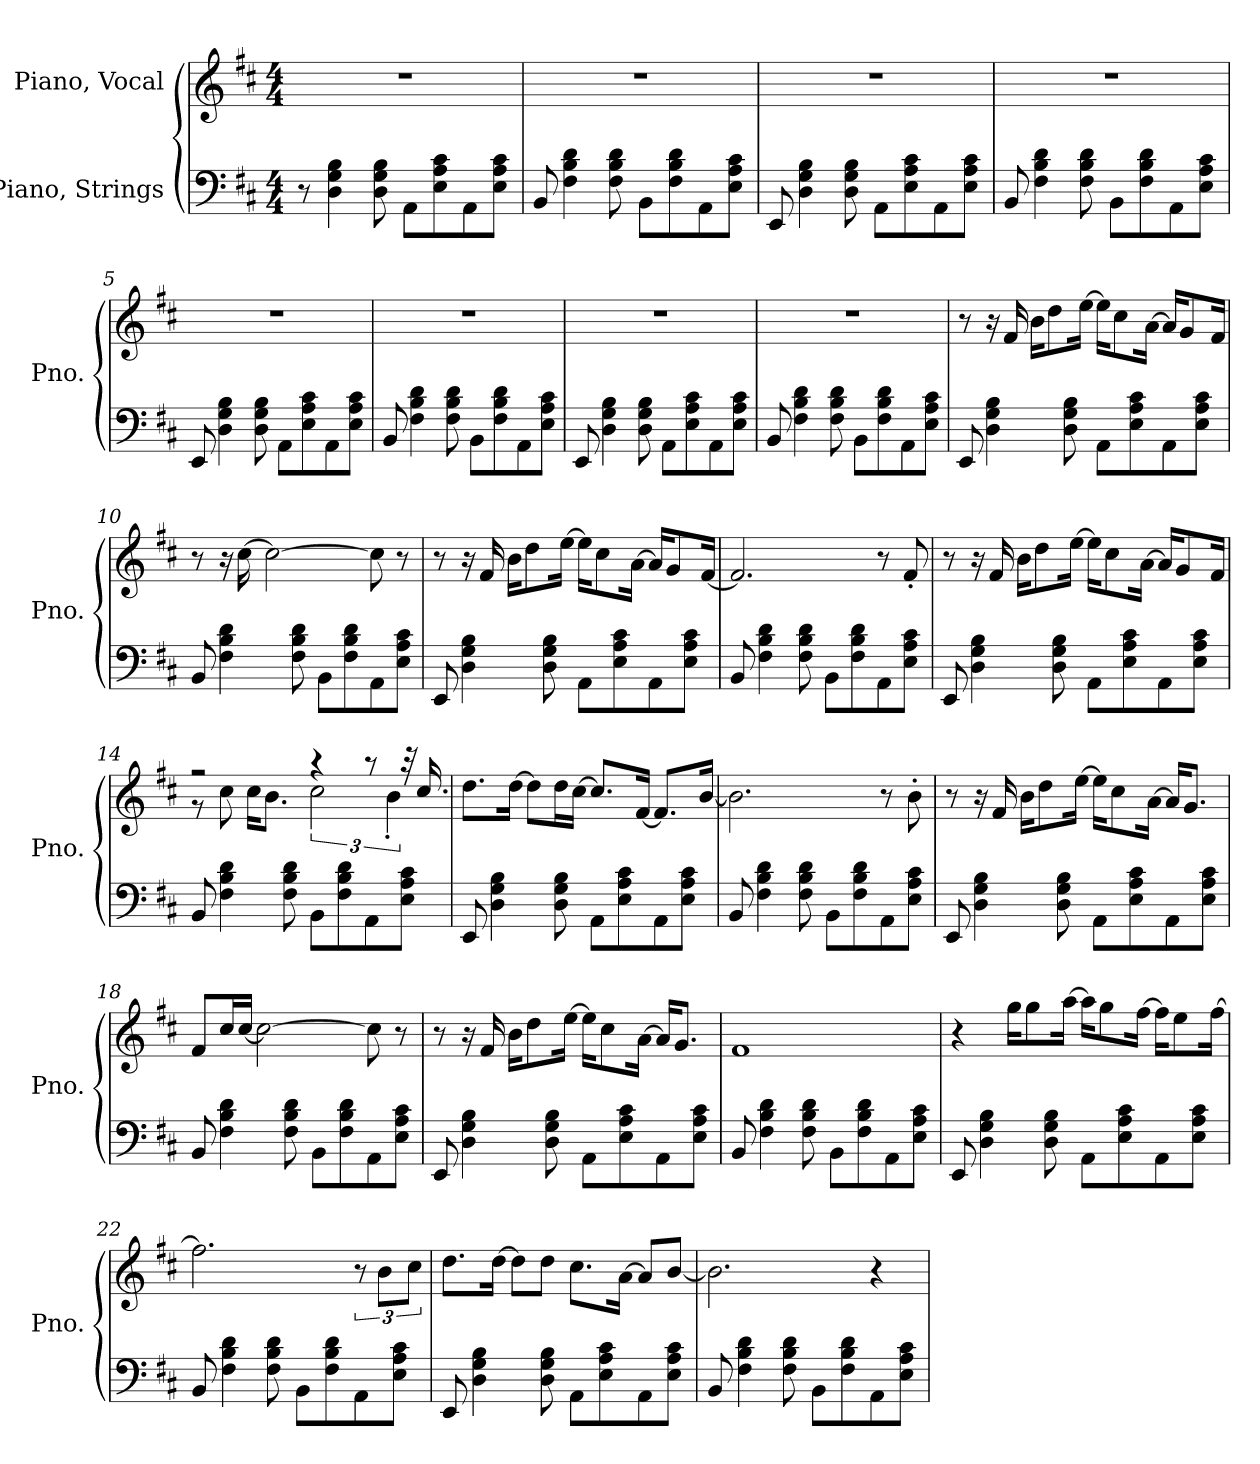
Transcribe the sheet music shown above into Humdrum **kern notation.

**kern	**kern
*part2	*part1
*staff2	*staff1
*I"Piano, Strings	*I"Piano, Vocal
*I'Pno.	*I'Pno.
*clefF4	*clefG2
*k[f#c#]	*k[f#c#]
*M4/4	*M4/4
*MM88	*MM88
=1	=1
8r	1r
4D\ 4G\ 4B\	.
8D\ 8G\ 8B\	.
8AA\L	.
8E\ 8A\ 8c#\	.
8AA\	.
8E\ 8A\ 8c#\J	.
=2	=2
8BB/	1r
4F#\ 4B\ 4d\	.
8F#\ 8B\ 8d\	.
8BB\L	.
8F#\ 8B\ 8d\	.
8AA\	.
8E\ 8A\ 8c#\J	.
=3	=3
8EE/	1r
4D\ 4G\ 4B\	.
8D\ 8G\ 8B\	.
8AA\L	.
8E\ 8A\ 8c#\	.
8AA\	.
8E\ 8A\ 8c#\J	.
=4	=4
8BB/	1r
4F#\ 4B\ 4d\	.
8F#\ 8B\ 8d\	.
8BB\L	.
8F#\ 8B\ 8d\	.
8AA\	.
8E\ 8A\ 8c#\J	.
!!LO:LB:g=z
=5	=5
8EE/	1r
4D\ 4G\ 4B\	.
8D\ 8G\ 8B\	.
8AA\L	.
8E\ 8A\ 8c#\	.
8AA\	.
8E\ 8A\ 8c#\J	.
=6	=6
8BB/	1r
4F#\ 4B\ 4d\	.
8F#\ 8B\ 8d\	.
8BB\L	.
8F#\ 8B\ 8d\	.
8AA\	.
8E\ 8A\ 8c#\J	.
=7	=7
8EE/	1r
4D\ 4G\ 4B\	.
8D\ 8G\ 8B\	.
8AA\L	.
8E\ 8A\ 8c#\	.
8AA\	.
8E\ 8A\ 8c#\J	.
=8	=8
8BB/	1r
4F#\ 4B\ 4d\	.
8F#\ 8B\ 8d\	.
8BB\L	.
8F#\ 8B\ 8d\	.
8AA\	.
8E\ 8A\ 8c#\J	.
!!LO:LB:g=z
=9	=9
8EE/	8r
4D\ 4G\ 4B\	16r
.	16f#/
.	16b\KL
.	8dd\
8D\ 8G\ 8B\	.
.	[16ee\Jk
8AA\L	16ee\KL]
.	8cc#\
8E\ 8A\ 8c#\	.
.	[16a\Jk
8AA\	16a/KL]
.	8g/
8E\ 8A\ 8c#\J	.
.	16f#/Jk
=10	=10
8BB/	8r
4F#\ 4B\ 4d\	16r
.	[16cc#\
.	2cc#\_
8F#\ 8B\ 8d\	.
8BB\L	.
8F#\ 8B\ 8d\	.
8AA\	8cc#\]
8E\ 8A\ 8c#\J	8r
=11	=11
8EE/	8r
4D\ 4G\ 4B\	16r
.	16f#/
.	16b\KL
.	8dd\
8D\ 8G\ 8B\	.
.	[16ee\Jk
8AA\L	16ee\KL]
.	8cc#\
8E\ 8A\ 8c#\	.
.	[16a\Jk
8AA\	16a/KL]
.	8g/
8E\ 8A\ 8c#\J	.
.	[16f#/Jk
!!LO:LB:g=z
=12	=12
8BB/	2.f#/]
4F#\ 4B\ 4d\	.
8F#\ 8B\ 8d\	.
8BB\L	.
8F#\ 8B\ 8d\	.
8AA\	8r
8E\ 8A\ 8c#\J	8f#'/
=13	=13
8EE/	8r
4D\ 4G\ 4B\	16r
.	16f#/
.	16b\KL
.	8dd\
8D\ 8G\ 8B\	.
.	[16ee\Jk
8AA\L	16ee\KL]
.	8cc#\
8E\ 8A\ 8c#\	.
.	[16a\Jk
8AA\	16a/KL]
.	8g/
8E\ 8A\ 8c#\J	.
.	16f#/Jk
=14	=14
*	*^
8BB/	2r	8r
4F#\ 4B\ 4d\	.	8cc#\
.	.	16cc#\KL
.	.	8.b\J
8F#\ 8B\ 8d\	.	.
8BB\L	4r	3cc#\
8F#\ 8B\ 8d\	.	.
8AA\	8r	.
.	.	6b'\
8E\ 8A\ 8c#\J	32r	.
.	16.cc#/	.
*	*v	*v
!!LO:LB:g=z
=15	=15
8EE/	8.dd\L
4D\ 4G\ 4B\	.
.	[16dd\Jk
.	8dd\L]
8D\ 8G\ 8B\	16dd\L
.	[16cc#\JJ
8AA\L	8.cc#/L]
8E\ 8A\ 8c#\	.
.	[16f#/Jk
8AA\	8.f#/L]
8E\ 8A\ 8c#\J	.
.	[16b/Jk
=16	=16
8BB/	2.b\]
4F#\ 4B\ 4d\	.
8F#\ 8B\ 8d\	.
8BB\L	.
8F#\ 8B\ 8d\	.
8AA\	8r
8E\ 8A\ 8c#\J	8b'\
=17	=17
8EE/	8r
4D\ 4G\ 4B\	16r
.	16f#/
.	16b\KL
.	8dd\
8D\ 8G\ 8B\	.
.	[16ee\Jk
8AA\L	16ee\KL]
.	8cc#\
8E\ 8A\ 8c#\	.
.	[16a\Jk
8AA\	16a/KL]
.	8.g/J
8E\ 8A\ 8c#\J	.
=18	=18
8BB/	8f#/L
4F#\ 4B\ 4d\	16cc#/L
.	[16cc#/JJ
.	2cc#\_
8F#\ 8B\ 8d\	.
8BB\L	.
8F#\ 8B\ 8d\	.
8AA\	8cc#\]
8E\ 8A\ 8c#\J	8r
!!LO:LB:g=z
=19	=19
8EE/	8r
4D\ 4G\ 4B\	16r
.	16f#/
.	16b\KL
.	8dd\
8D\ 8G\ 8B\	.
.	[16ee\Jk
8AA\L	16ee\KL]
.	8cc#\
8E\ 8A\ 8c#\	.
.	[16a\Jk
8AA\	16a/KL]
.	8.g/J
8E\ 8A\ 8c#\J	.
=20	=20
8BB/	1f#
4F#\ 4B\ 4d\	.
8F#\ 8B\ 8d\	.
8BB\L	.
8F#\ 8B\ 8d\	.
8AA\	.
8E\ 8A\ 8c#\J	.
=21	=21
8EE/	4r
4D\ 4G\ 4B\	.
.	16gg\KL
.	8gg\
8D\ 8G\ 8B\	.
.	[16aa\Jk
8AA\L	16aa\KL]
.	8gg\
8E\ 8A\ 8c#\	.
.	[16ff#\Jk
8AA\	16ff#\KL]
.	8ee\
8E\ 8A\ 8c#\J	.
.	[16ff#\Jk
=22	=22
8BB/	2.ff#\]
4F#\ 4B\ 4d\	.
8F#\ 8B\ 8d\	.
8BB\L	.
8F#\ 8B\ 8d\	.
8AA\	12r
.	12b\L
8E\ 8A\ 8c#\J	.
.	12cc#\J
!!LO:PB:g=z
=23	=23
8EE/	8.dd\L
4D\ 4G\ 4B\	.
.	[16dd\Jk
.	8dd\L]
8D\ 8G\ 8B\	8dd\J
8AA\L	8.cc#\L
8E\ 8A\ 8c#\	.
.	[16a\Jk
8AA\	8a/L]
8E\ 8A\ 8c#\J	[8b/J
=24	=24
8BB/	2.b\]
4F#\ 4B\ 4d\	.
8F#\ 8B\ 8d\	.
8BB\L	.
8F#\ 8B\ 8d\	.
8AA\	4r
8E\ 8A\ 8c#\J	.
=	=
*-	*-
